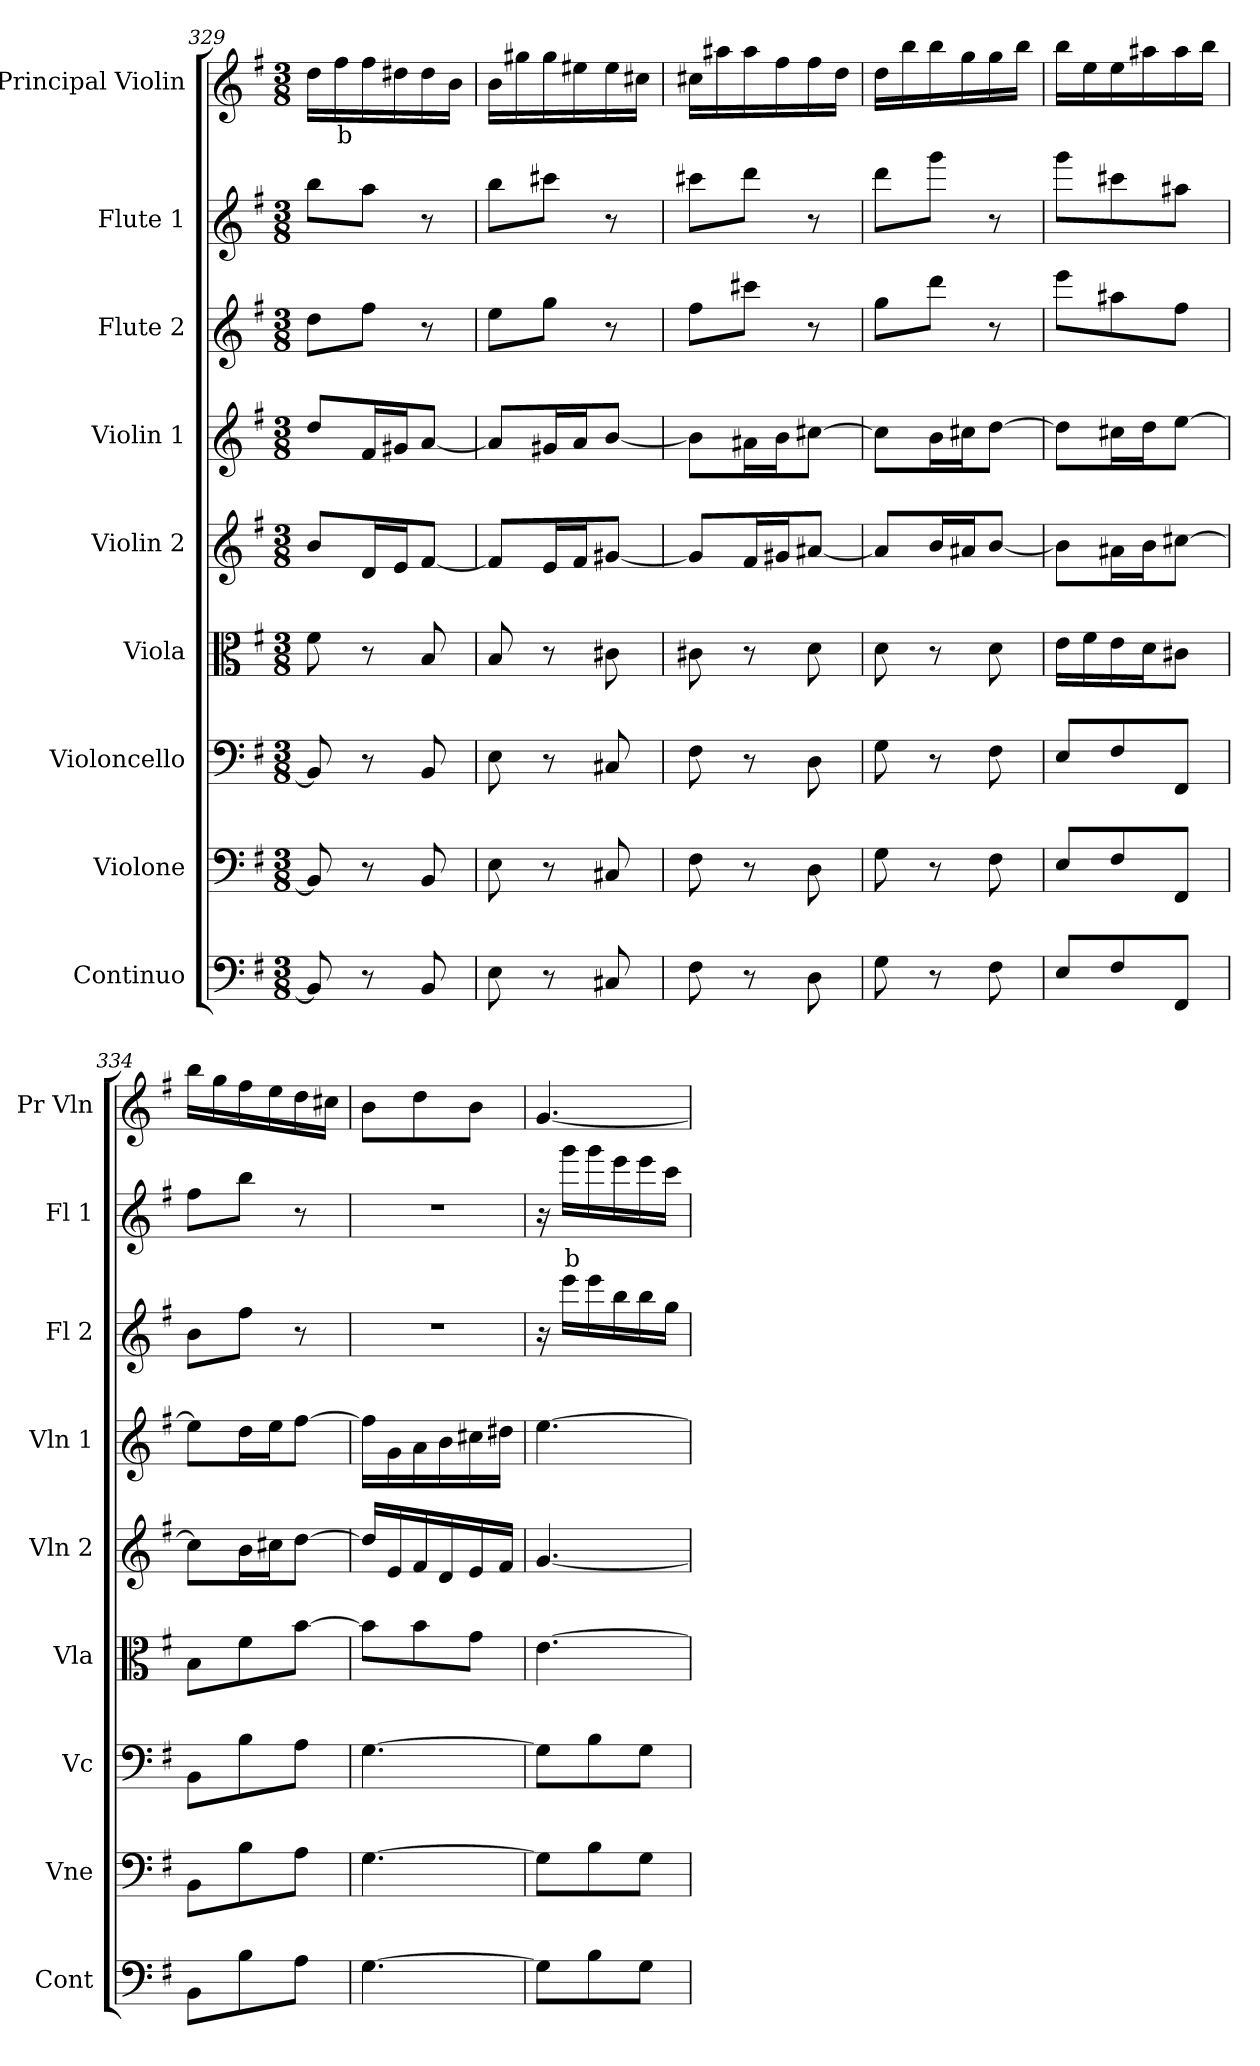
**kern	**kern	**kern	**kern	**kern	**kern	**kern	**kern	**text	**kern	**text
*part9	*part8	*part7	*part6	*part5	*part4	*part3	*part2	*part2	*part1	*part1
*staff9	*staff8	*staff7	*staff6	*staff5	*staff4	*staff3	*staff2	*staff2	*staff1	*staff1
*I"Continuo	*I"Violone	*I"Violoncello	*I"Viola	*I"Violin 2	*I"Violin 1	*I"Flute 2	*I"Flute 1	*	*I"Principal Violin	*
*I'Cont	*I'Vne	*I'Vc	*I'Vla	*I'Vln 2	*I'Vln 1	*I'Fl 2	*I'Fl 1	*	*I'Pr Vln	*
*clefF4	*clefF4	*clefF4	*clefC3	*clefG2	*clefG2	*clefG2	*clefG2	*	*clefG2	*
*	*ITrd7c12	*	*	*	*	*	*	*	*	*
*k[f#]	*k[f#]	*k[f#]	*k[f#]	*k[f#]	*k[f#]	*k[f#]	*k[f#]	*	*k[f#]	*
*M3/8	*M3/8	*M3/8	*M3/8	*M3/8	*M3/8	*M3/8	*M3/8	*	*M3/8	*
=329	=329	=329	=329	=329	=329	=329	=329	=329	=329	=329
8BB/]	8BBB/]	8BB/]	8f#\	8b/L	8dd/L	8dd\L	8bb\L	.	16dd\LL	.
!	!	!	!	!	!	!	!	!	!	!LO:LY:b:color=#FF0000
.	.	.	.	.	.	.	.	.	16ff#\	b
8r	8r	8r	8r	16d/L	16f#/L	8ff#\J	8aa\J	.	16ff#\	.
.	.	.	.	16e/J	16g#X/J	.	.	.	16dd#X\	.
8BB/	8BBB/	8BB/	8B/	[8f#/J	[8a/J	8r	8r	.	16dd#\	.
.	.	.	.	.	.	.	.	.	16b\JJ	.
=330	=330	=330	=330	=330	=330	=330	=330	=330	=330	=330
8E\	8EE\	8E\	8B/	8f#/L]	8a/L]	8ee\L	8bb\L	.	16b\LL	.
.	.	.	.	.	.	.	.	.	16gg#X\	.
8r	8r	8r	8r	16e/L	16g#X/L	8gg\J	8ccc#X\J	.	16gg#\	.
.	.	.	.	16f#/J	16a/J	.	.	.	16ee#X\	.
8C#X/	8CC#X/	8C#X/	8c#X\	[8g#X/J	[8b/J	8r	8r	.	16ee#\	.
.	.	.	.	.	.	.	.	.	16cc#X\JJ	.
=331	=331	=331	=331	=331	=331	=331	=331	=331	=331	=331
8F#\	8FF#\	8F#\	8c#X\	8g#/L]	8b\L]	8ff#\L	8ccc#X\L	.	16cc#X\LL	.
.	.	.	.	.	.	.	.	.	16aa#X\	.
8r	8r	8r	8r	16f#/L	16a#X\L	8ccc#X\J	8ddd\J	.	16aa#\	.
.	.	.	.	16g#X/J	16b\J	.	.	.	16ff#\	.
8D\	8DD\	8D\	8d\	[8a#X/J	[8cc#X\J	8r	8r	.	16ff#\	.
.	.	.	.	.	.	.	.	.	16dd\JJ	.
=332	=332	=332	=332	=332	=332	=332	=332	=332	=332	=332
8G\	8GG\	8G\	8d\	8a#/L]	8cc#\L]	8gg\L	8ddd\L	.	16dd\LL	.
.	.	.	.	.	.	.	.	.	16bb\	.
8r	8r	8r	8r	16b/L	16b\L	8ddd\J	8ggg\J	.	16bb\	.
.	.	.	.	16a#X/J	16cc#X\J	.	.	.	16gg\	.
8F#\	8FF#\	8F#\	8d\	[8b/J	[8dd\J	8r	8r	.	16gg\	.
.	.	.	.	.	.	.	.	.	16bb\JJ	.
=333	=333	=333	=333	=333	=333	=333	=333	=333	=333	=333
8E/L	8EE/L	8E/L	16e\LL	8b\L]	8dd\L]	8eee\L	8ggg\L	.	16bb\LL	.
.	.	.	16f#\	.	.	.	.	.	16ee\	.
8F#/	8FF#/	8F#/	16e\	16a#X\L	16cc#X\L	8aa#X\	8ccc#X\	.	16ee\	.
.	.	.	16d\J	16b\J	16dd\J	.	.	.	16aa#X\	.
8FF#/J	8FFF#/J	8FF#/J	8c#X\J	[8cc#X\J	[8ee\J	8ff#\J	8aa#X\J	.	16aa#\	.
.	.	.	.	.	.	.	.	.	16bb\JJ	.
=334	=334	=334	=334	=334	=334	=334	=334	=334	=334	=334
8BB\L	8BBB\L	8BB\L	8B\L	8cc#\L]	8ee\L]	8b\L	8ff#\L	.	16bb\LL	.
.	.	.	.	.	.	.	.	.	16gg\	.
8B\	8BB\	8B\	8f#\	16b\L	16dd\L	8ff#\J	8bb\J	.	16ff#\	.
.	.	.	.	16cc#X\J	16ee\J	.	.	.	16ee\	.
8A\J	8AA\J	8A\J	[8b\J	[8dd\J	[8ff#\J	8r	8r	.	16dd\	.
.	.	.	.	.	.	.	.	.	16cc#X\JJ	.
=335	=335	=335	=335	=335	=335	=335	=335	=335	=335	=335
[4.G\	[4.GG\	[4.G\	8b\L]	16dd/LL]	16ff#\LL]	4.r	4.r	.	8b\L	.
.	.	.	.	16e/	16g\	.	.	.	.	.
.	.	.	8b\	16f#/	16a\	.	.	.	8dd\	.
.	.	.	.	16d/	16b\	.	.	.	.	.
.	.	.	8g\J	16e/	16cc#X\	.	.	.	8b\J	.
.	.	.	.	16f#/JJ	16dd#X\JJ	.	.	.	.	.
=336	=336	=336	=336	=336	=336	=336	=336	=336	=336	=336
8G\L]	8GG\L]	8G\L]	[4.e\	[4.g/	[4.ee\	16r	16r	.	[4.g/	.
!	!	!	!	!	!	!	!	!LO:LY:b:color=#FF0000	!	!
.	.	.	.	.	.	16eee\LL	16ggg\LL	b	.	.
8B\	8BB\	8B\	.	.	.	16eee\	16ggg\	.	.	.
.	.	.	.	.	.	16bb\	16eee\	.	.	.
8G\J	8GG\J	8G\J	.	.	.	16bb\	16eee\	.	.	.
.	.	.	.	.	.	16gg\JJ	16ccc\JJ	.	.	.
=	=	=	=	=	=	=	=	=	=	=
*-	*-	*-	*-	*-	*-	*-	*-	*-	*-	*-
